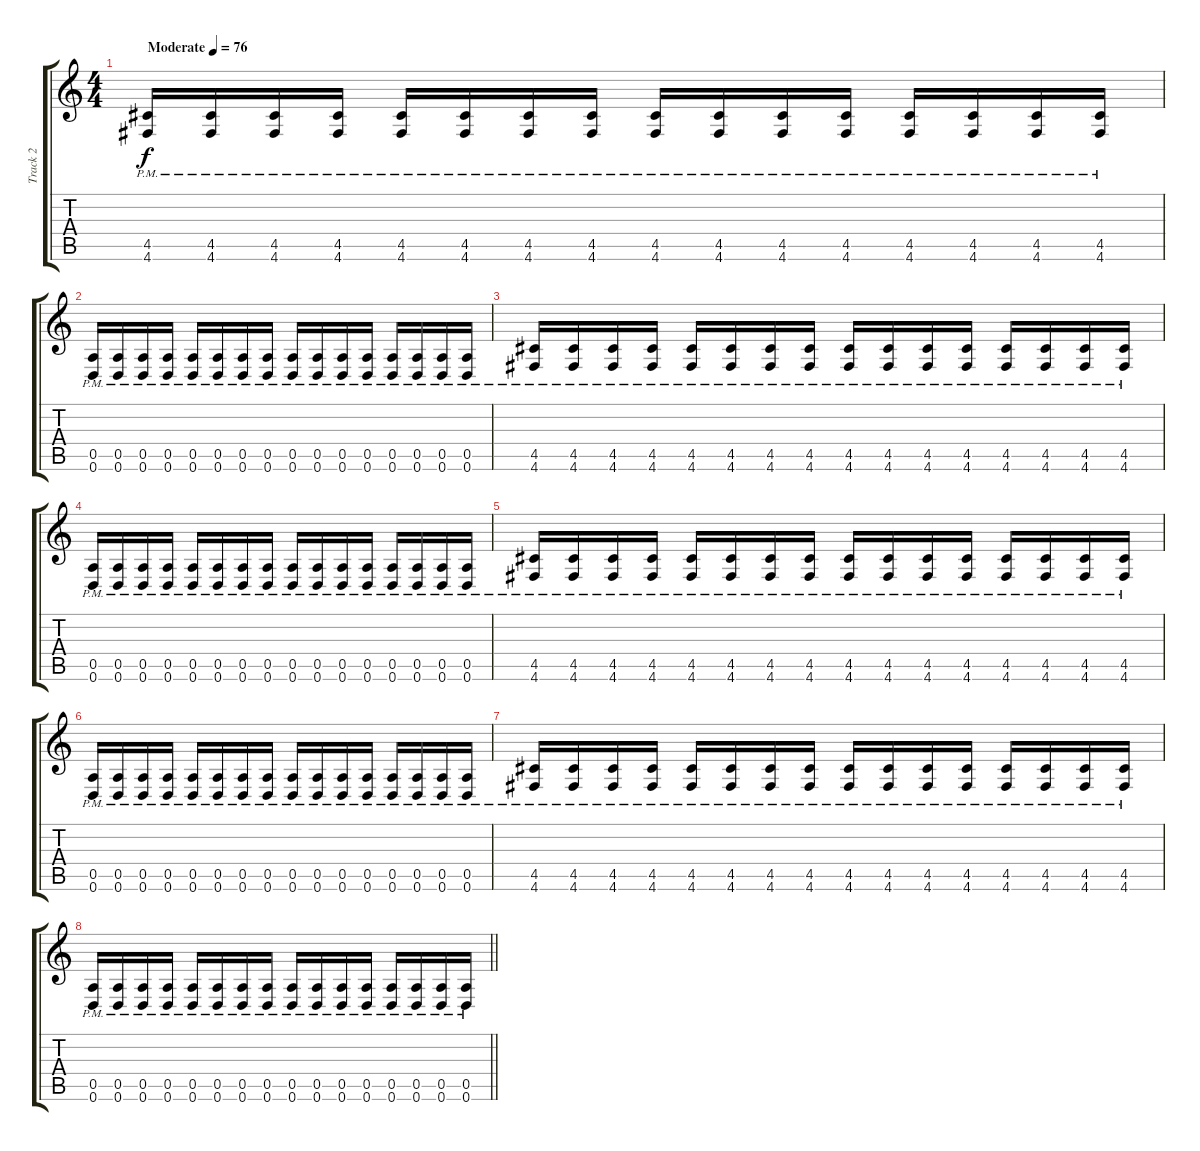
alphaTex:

\track ("Track 2" "Track 2") {instrument distortionguitar}
\staff {score tabs}
\tuning (E4 B3 G3 D3 A2 D2) {hide}
\ts (4 4)
\tempo (76 "Moderate")
\clef g2
\ks c
(4.5{pm} 4.6{pm}).16{dy f instrument electricguitarjazz} (4.5{pm} 4.6{pm}).16 (4.5{pm} 4.6{pm}).16 (4.5{pm} 4.6{pm}).16 (4.5{pm} 4.6{pm}).16 (4.5{pm} 4.6{pm}).16 (4.5{pm} 4.6{pm}).16 (4.5{pm} 4.6{pm}).16 (4.5{pm} 4.6{pm}).16 (4.5{pm} 4.6{pm}).16 (4.5{pm} 4.6{pm}).16 (4.5{pm} 4.6{pm}).16 (4.5{pm} 4.6{pm}).16 (4.5{pm} 4.6{pm}).16 (4.5{pm} 4.6{pm}).16 (4.5{pm} 4.6{pm}).16 |
(0.5{pm} 0.6{pm}).16 (0.5{pm} 0.6{pm}).16 (0.5{pm} 0.6{pm}).16 (0.5{pm} 0.6{pm}).16 (0.5{pm} 0.6{pm}).16 (0.5{pm} 0.6{pm}).16 (0.5{pm} 0.6{pm}).16 (0.5{pm} 0.6{pm}).16 (0.5{pm} 0.6{pm}).16 (0.5{pm} 0.6{pm}).16 (0.5{pm} 0.6{pm}).16 (0.5{pm} 0.6{pm}).16 (0.5{pm} 0.6{pm}).16 (0.5{pm} 0.6{pm}).16 (0.5{pm} 0.6{pm}).16 (0.5{pm} 0.6{pm}).16 |
(4.5{pm} 4.6{pm}).16 (4.5{pm} 4.6{pm}).16 (4.5{pm} 4.6{pm}).16 (4.5{pm} 4.6{pm}).16 (4.5{pm} 4.6{pm}).16 (4.5{pm} 4.6{pm}).16 (4.5{pm} 4.6{pm}).16 (4.5{pm} 4.6{pm}).16 (4.5{pm} 4.6{pm}).16 (4.5{pm} 4.6{pm}).16 (4.5{pm} 4.6{pm}).16 (4.5{pm} 4.6{pm}).16 (4.5{pm} 4.6{pm}).16 (4.5{pm} 4.6{pm}).16 (4.5{pm} 4.6{pm}).16 (4.5{pm} 4.6{pm}).16 |
(0.5{pm} 0.6{pm}).16 (0.5{pm} 0.6{pm}).16 (0.5{pm} 0.6{pm}).16 (0.5{pm} 0.6{pm}).16 (0.5{pm} 0.6{pm}).16 (0.5{pm} 0.6{pm}).16 (0.5{pm} 0.6{pm}).16 (0.5{pm} 0.6{pm}).16 (0.5{pm} 0.6{pm}).16 (0.5{pm} 0.6{pm}).16 (0.5{pm} 0.6{pm}).16 (0.5{pm} 0.6{pm}).16 (0.5{pm} 0.6{pm}).16 (0.5{pm} 0.6{pm}).16 (0.5{pm} 0.6{pm}).16 (0.5{pm} 0.6{pm}).16 |
(4.5{pm} 4.6{pm}).16{instrument electricguitarjazz} (4.5{pm} 4.6{pm}).16 (4.5{pm} 4.6{pm}).16 (4.5{pm} 4.6{pm}).16 (4.5{pm} 4.6{pm}).16 (4.5{pm} 4.6{pm}).16 (4.5{pm} 4.6{pm}).16 (4.5{pm} 4.6{pm}).16 (4.5{pm} 4.6{pm}).16 (4.5{pm} 4.6{pm}).16 (4.5{pm} 4.6{pm}).16 (4.5{pm} 4.6{pm}).16 (4.5{pm} 4.6{pm}).16 (4.5{pm} 4.6{pm}).16 (4.5{pm} 4.6{pm}).16 (4.5{pm} 4.6{pm}).16 |
(0.5{pm} 0.6{pm}).16 (0.5{pm} 0.6{pm}).16 (0.5{pm} 0.6{pm}).16 (0.5{pm} 0.6{pm}).16 (0.5{pm} 0.6{pm}).16 (0.5{pm} 0.6{pm}).16 (0.5{pm} 0.6{pm}).16 (0.5{pm} 0.6{pm}).16 (0.5{pm} 0.6{pm}).16 (0.5{pm} 0.6{pm}).16 (0.5{pm} 0.6{pm}).16 (0.5{pm} 0.6{pm}).16 (0.5{pm} 0.6{pm}).16 (0.5{pm} 0.6{pm}).16 (0.5{pm} 0.6{pm}).16 (0.5{pm} 0.6{pm}).16 |
(4.5{pm} 4.6{pm}).16 (4.5{pm} 4.6{pm}).16 (4.5{pm} 4.6{pm}).16 (4.5{pm} 4.6{pm}).16 (4.5{pm} 4.6{pm}).16 (4.5{pm} 4.6{pm}).16 (4.5{pm} 4.6{pm}).16 (4.5{pm} 4.6{pm}).16 (4.5{pm} 4.6{pm}).16 (4.5{pm} 4.6{pm}).16 (4.5{pm} 4.6{pm}).16 (4.5{pm} 4.6{pm}).16 (4.5{pm} 4.6{pm}).16 (4.5{pm} 4.6{pm}).16 (4.5{pm} 4.6{pm}).16 (4.5{pm} 4.6{pm}).16 |
\barLineRight lightlight
(0.5{pm} 0.6{pm}).16 (0.5{pm} 0.6{pm}).16 (0.5{pm} 0.6{pm}).16 (0.5{pm} 0.6{pm}).16 (0.5{pm} 0.6{pm}).16 (0.5{pm} 0.6{pm}).16 (0.5{pm} 0.6{pm}).16 (0.5{pm} 0.6{pm}).16 (0.5{pm} 0.6{pm}).16 (0.5{pm} 0.6{pm}).16 (0.5{pm} 0.6{pm}).16 (0.5{pm} 0.6{pm}).16 (0.5{pm} 0.6{pm}).16 (0.5{pm} 0.6{pm}).16 (0.5{pm} 0.6{pm}).16 (0.5{pm} 0.6{pm}).16
